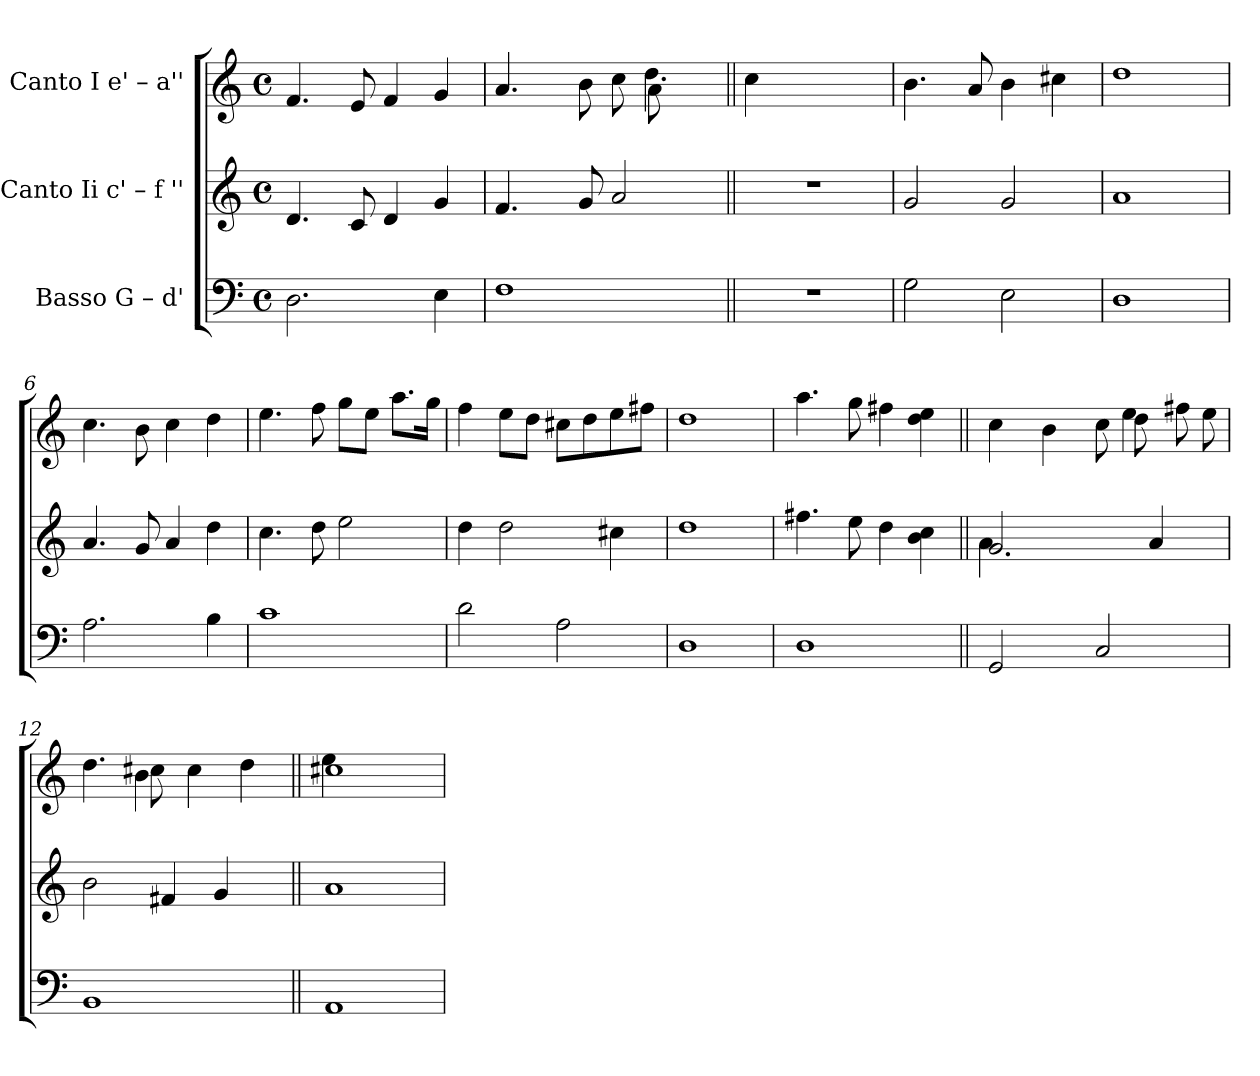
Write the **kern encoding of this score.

**kern	**text	**kern	**text	**kern	**text
*part3	*part3	*part2	*part2	*part1	*part1
*staff3	*staff3	*staff2	*staff2	*staff1	*staff1
*I"Basso  G – d'	*	*I"Canto Ii  c' – f ''	*	*I"Canto I  e' – a''	*
!!LO:PB:g=z
*stria5	*	*stria5	*	*stria5	*
*clefF4	*	*clefG2	*	*clefG2	*
*k[]	*	*k[]	*	*k[]	*
*C:	*	*C:	*	*C:	*
*M4/4	*	*M4/4	*	*M4/4	*
*met(c)	*	*met(c)	*	*met(c)	*
=1	=1	=1	=1	=1	=1
!	!LO:LY:b:cj	!	!LO:LY:b:cj	!	!LO:LY:b:cj
2.D\	.	4.d/	.	4.f/	.
!	!	!	!LO:LY:b:cj	!	!LO:LY:b:cj
.	.	8c/	.	8e/	.
!	!	!	!LO:LY:b:cj	!	!LO:LY:b:cj
.	.	4d/	.	4f/	.
!	!LO:LY:b:cj	!	!LO:LY:b:cj	!	!LO:LY:b:cj
4E\	.	4g/	.	4g/	.
=2	=2	=2	=2	=2	=2
!	!LO:LY:b:cj	!	!LO:LY:b:cj	!	!LO:LY:b:cj
*	*	*	*	*^	*
1F	.	4.f/	.	4.a/	8ryy	.
!	!	!	!LO:LY:b:cj	!	!	!LO:LY:b:cj
*	*	*	*	*v	*v	*
.	.	8g/	.	8b\	.
!	!	!	!LO:LY:b:cj	!	!LO:LY:b:cj
.	.	2a/	.	8cc\L	.
*	*	*	*	*^	*
!	!	!	!	!	!	!LO:LY:b:cj
.	.	.	.	4.dd\	8a\	.
.	.	.	.	.	4ryy	.
=3||	=3||	=3||	=3||	=3||	=3||	=3||
!	!	!	!	!	!	!LO:LY:b:cj
*	*	*	*	*v	*v	*
1r	.	1r	.	4cc\	.
.	.	.	.	2.ryy	.
=4	=4	=4	=4	=4	=4
!	!LO:LY:b:cj	!	!LO:LY:b:cj	!	!LO:LY:b:cj
2G\	.	2g/	.	4.b\	.
!	!	!	!	!	!LO:LY:b:cj
.	.	.	.	8a/	.
!	!LO:LY:b:cj	!	!LO:LY:b:cj	!	!LO:LY:b:cj
2E\	.	2g/	.	4b\	.
!	!	!	!	!	!LO:LY:b:cj
.	.	.	.	4cc#X\	.
=5	=5	=5	=5	=5	=5
!	!LO:LY:b:cj	!	!LO:LY:b:cj	!	!LO:LY:b:cj
1D	.	1a	.	1dd	.
=6	=6	=6	=6	=6	=6
!	!LO:LY:b:cj	!	!LO:LY:b:cj	!	!LO:LY:b:cj
2.A\	.	4.a/	.	4.cc\	.
!	!	!	!LO:LY:b:cj	!	!LO:LY:b:cj
.	.	8g/	.	8b\	.
!	!	!	!LO:LY:b:cj	!	!LO:LY:b:cj
.	.	4a/	.	4cc\	.
!	!LO:LY:b:cj	!	!LO:LY:b:cj	!	!LO:LY:b:cj
4B\	.	4dd\	.	4dd\	.
=7	=7	=7	=7	=7	=7
!	!LO:LY:b:cj	!	!LO:LY:b:cj	!	!LO:LY:b:cj
1c	.	4.cc\	.	4.ee\	.
!	!	!	!LO:LY:b:cj	!	!LO:LY:b:cj
.	.	8dd\	.	8ff\	.
!	!	!	!LO:LY:b:cj	!	!LO:LY:b:cj
.	.	2ee\	.	8gg\L	.
!	!	!	!	!	!LO:LY:b:cj
.	.	.	.	8ee\J	.
!	!	!	!	!	!LO:LY:b:cj
.	.	.	.	8.aa\L	.
!	!	!	!	!	!LO:LY:b:cj
.	.	.	.	16gg\J	.
!!LO:LB:g=z
=8	=8	=8	=8	=8	=8
!	!LO:LY:b:cj	!	!LO:LY:b:cj	!	!LO:LY:b:cj
2d\	.	4dd\	.	4ff\	.
!	!	!	!LO:LY:b:cj	!	!LO:LY:b:cj
.	.	2dd\	.	8ee\L	.
!	!	!	!	!	!LO:LY:b:cj
.	.	.	.	8dd\J	.
!	!LO:LY:b:cj	!	!	!	!LO:LY:b:cj
2A\	.	.	.	8cc#X\L	.
!	!	!	!	!	!LO:LY:b:cj
.	.	.	.	8dd\	.
!	!	!	!LO:LY:b:cj	!	!LO:LY:b:cj
.	.	4cc#X\	.	8ee\	.
!	!	!	!	!	!LO:LY:b:cj
.	.	.	.	8ff#X\J	.
=9	=9	=9	=9	=9	=9
!	!LO:LY:b:cj	!	!LO:LY:b:cj	!	!LO:LY:b:cj
1D	.	1dd	.	1dd	.
=10	=10	=10	=10	=10	=10
!	!LO:LY:b:cj	!	!LO:LY:b:cj	!	!LO:LY:b:cj
1D	.	4.ff#X\	.	4.aa\	.
!	!	!	!LO:LY:b:cj	!	!LO:LY:b:cj
.	.	8ee\	.	8gg\	.
!	!	!	!LO:LY:b:cj	!	!LO:LY:b:cj
.	.	4dd\	.	4ff#X\	.
!	!	!	!LO:LY:b:cj	!	!LO:LY:b:cj
.	.	4cc\ 4b\	.	4ee\ 4dd\	.
=11||	=11||	=11||	=11||	=11||	=11||
!	!LO:LY:b:cj	!	!LO:LY:b:cj	!	!LO:LY:b:cj
*	*	*^	*	*^	*
2GG/	.	2.g/	4a\	.	4cc\	8ryy	.
!	!	!	!	!	!	!	!LO:LY:b:cj
*	*	*	*	*	*v	*v	*
.	.	.	8ryy	.	4b\	.
.	.	.	2.ryy	.	.	.
!	!LO:LY:b:cj	!	!	!	!	!LO:LY:b:cj
2C/	.	.	.	.	8cc\L	.
*	*	*	*	*	*^	*
!	!	!	!	!	!	!	!LO:LY:b:cj
.	.	.	.	.	4ee\	8dd\	.
!	!	!	!	!LO:LY:b:cj	!	!	!
.	.	4a/	.	.	.	4.ryy	.
!	!	!	!	!	!	!	!LO:LY:b:cj
.	.	.	.	.	8ff#X\L	.	.
!	!	!	!	!	!	!	!LO:LY:b:cj
8ryy	.	8ryy	.	.	8ee\J	.	.
*	*	*v	*v	*	*	*	*
=12	=12	=12	=12	=12	=12	=12
!	!LO:LY:b:cj	!	!LO:LY:b:cj	!	!	!LO:LY:b:cj
1BB	.	2b\	.	4.dd\	4.ryy	.
!	!	!	!	!	!	!LO:LY:b:cj
.	.	.	.	4b\	8cc#X\	.
!	!	!	!LO:LY:b:cj	!	!	!
.	.	4f#X/	.	.	2ryy	.
!	!	!	!	!	!	!LO:LY:b:cj
.	.	.	.	4cc#\	.	.
!	!	!	!LO:LY:b:cj	!	!	!
.	.	4g/	.	.	.	.
!	!	!	!	!	!	!LO:LY:b:cj
.	.	.	.	4dd\	.	.
8ryy	.	8ryy	.	.	8ryy	.
=13||	=13||	=13||	=13||	=13||	=13||	=13||
!	!LO:LY:b:cj	!	!LO:LY:b:cj	!	!	!LO:LY:b:cj
1AA	.	1a	.	1cc#X	4ee\	.
.	.	.	.	.	2.ryy	.
*	*	*	*	*v	*v	*
=	=	=	=	=	=
*-	*-	*-	*-	*-	*-
